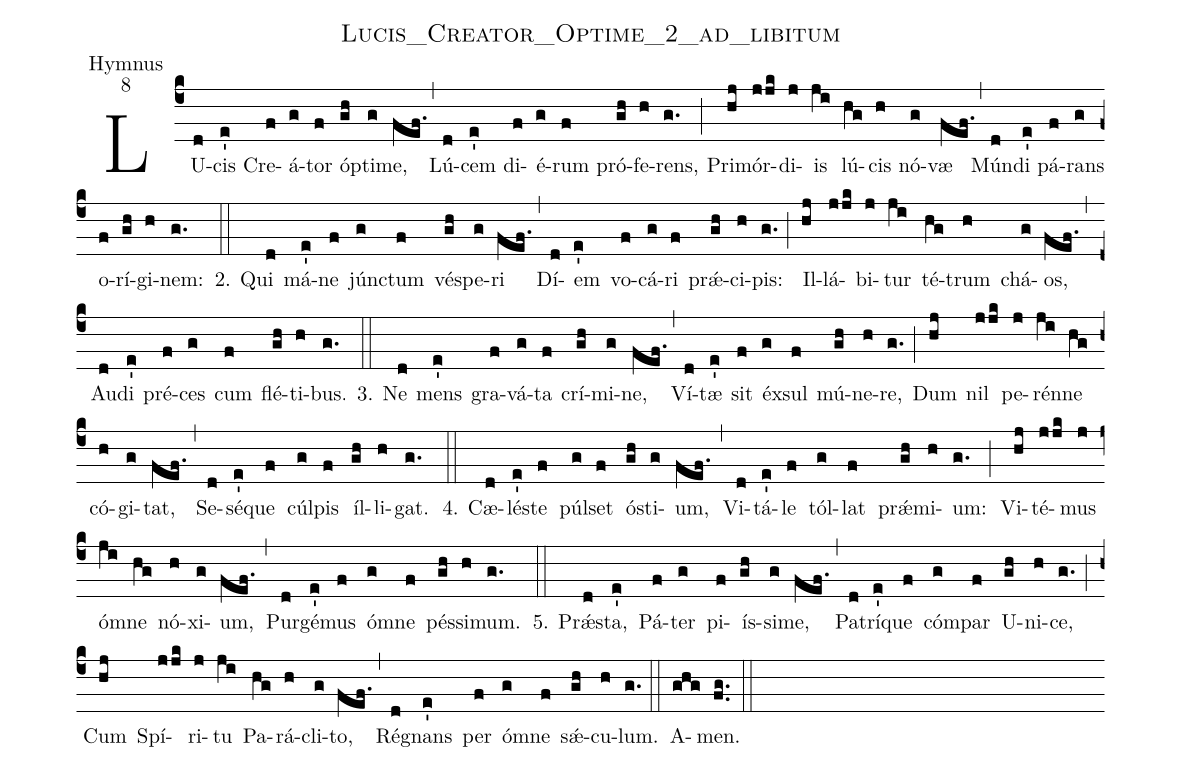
name:Lucis_Creator_Optime_2_ad_libitum;
office-part:Hymnus;
mode:8;
%%
(c4) LU(d)cis(e') Cre(f)á(g)tor(f) ó(gh)pti(g)me,(fef.) (,) Lú(d)cem(e') di(f)é(g)rum(f) pró(gh)fe(h)rens,(g.) (;) Pri(hj)mór(jjk)di(j)is(ji) lú(hg)cis(h) nó(g)væ(fef.) (,) Mún(d)di(e') pá(f)rans(g) o(f)rí(gh)gi(h)nem:(g.)

(::) 2. Qui(d) má(e')ne(f) jún(g)ctum(f) vé(gh)spe(g)ri(fef.) (,) Dí(d)em(e') vo(f)cá(g)ri(f) prǽ(gh)ci(h)pis:(g.) (;) Il(hj)lá(jjk)bi(j)tur(ji) té(hg)trum(h) chá(g)os,(fef.) (,) Au(d)di(e') pré(f)ces(g) cum(f) flé(gh)ti(h)bus.(g.)

(::) 3. Ne(d) mens(e') gra(f)vá(g)ta(f) crí(gh)mi(g)ne,(fef.) (,) Ví(d)tæ(e') sit(f) éx(g)sul(f) mú(gh)ne(h)re,(g.) (;) Dum(hj) nil(jjk) pe(j)rén(ji)ne(hg) có(h)gi(g)tat,(fef.) (,) Se(d)sé(e')que(f) cúl(g)pis(f) íl(gh)li(h)gat.(g.)

(::) 4. Cæ(d)lé(e')ste(f) púl(g)set(f) ó(gh)sti(g)um,(fef.) (,) Vi(d)tá(e')le(f) tól(g)lat(f) prǽ(gh)mi(h)um:(g.) (;) Vi(hj)té(jjk)mus(j) ó(ji)mne(hg) nó(h)xi(g)um,(fef.) (,) Pur(d)gé(e')mus(f) ó(g)mne(f) pés(gh)si(h)mum.(g.)

(::) 5. Prǽ(d)sta,(e') Pá(f)ter(g) pi(f)ís(gh)si(g)me,(fef.) (,) Pa(d)trí(e')que(f) cóm(g)par(f) U(gh)ni(h)ce,(g.) (;) Cum(hj) Spí(jjk)ri(j)tu(ji) Pa(hg)rá(h)cli(g)to,(fef.) (,) Ré(d)gnans(e') per(f) ó(g)mne(f) sǽ(gh)cu(h)lum.(g.) (::) A(ghg)men.(fg..) (::)
